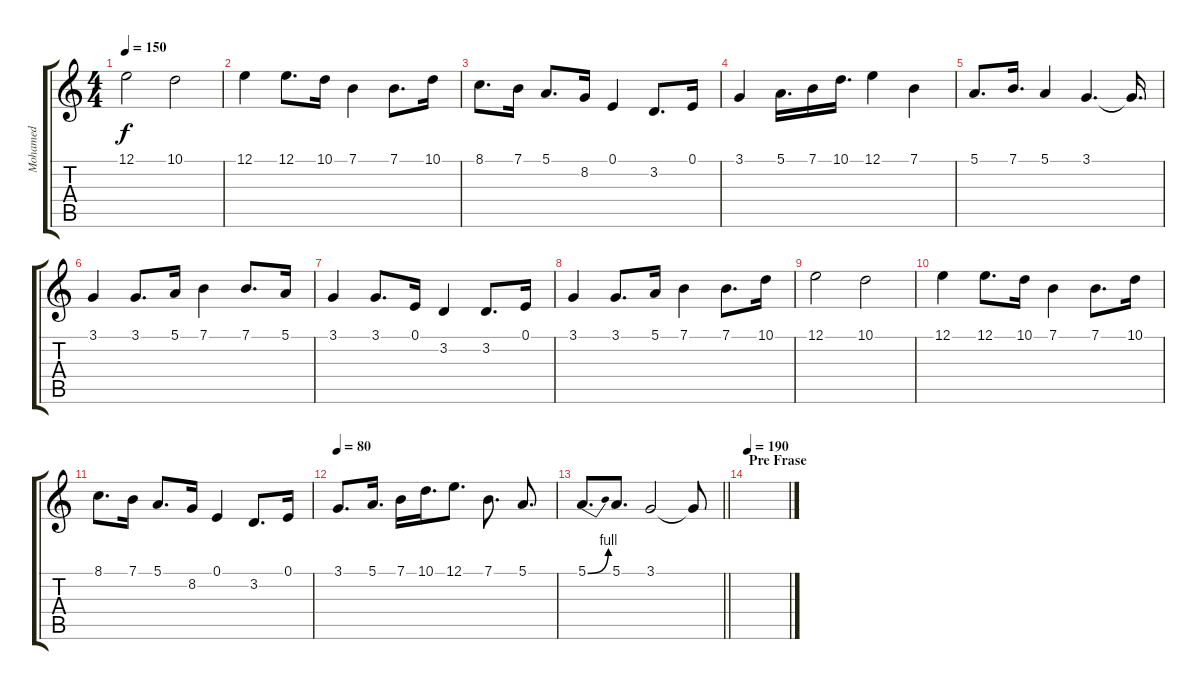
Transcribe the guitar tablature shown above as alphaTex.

\track ("Mohamed" "Mohamed") {instrument violin}
\staff {score tabs}
\tuning (E4 B3 G3 D3 A2 E2) {hide}
\ts (4 4)
\tempo 150
\clef g2
\ks c
12.1.2{dy f} 10.1.2 |
12.1.4 12.1.8{d} 10.1.16 7.1.4 7.1.8{d} 10.1.16 |
8.1.8{d} 7.1.16 5.1.8{d} 8.2.16 0.1.4 3.2.8{d} 0.1.16 |
3.1.4 5.1.16{d} 7.1.16 10.1.16{d} 12.1.4 7.1.4 |
5.1.8{d} 7.1.16{d} 5.1.4 3.1.4{d} 3.1{t}.16{d} |
3.1.4 3.1.8{d} 5.1.16 7.1.4 7.1.8{d} 5.1.16 |
3.1.4 3.1.8{d} 0.1.16 3.2.4 3.2.8{d} 0.1.16 |
3.1.4 3.1.8{d} 5.1.16 7.1.4 7.1.8{d} 10.1.16 |
12.1.2 10.1.2 |
12.1.4 12.1.8{d} 10.1.16 7.1.4 7.1.8{d} 10.1.16 |
8.1.8{d} 7.1.16 5.1.8{d} 8.2.16 0.1.4 3.2.8{d} 0.1.16 |
\tempo 80
3.1.8{d} 5.1.16{d} 7.1.16 10.1.16{d} 12.1.8{d} 7.1.8{d} 5.1.8{d} |
\barLineRight lightlight
5.1{be (bend 0 0 60 4)}.8{d} 5.1.8{d} 3.1.2 3.1{t}.8 |
\section ("" "Pre Frase")
\tempo 190
